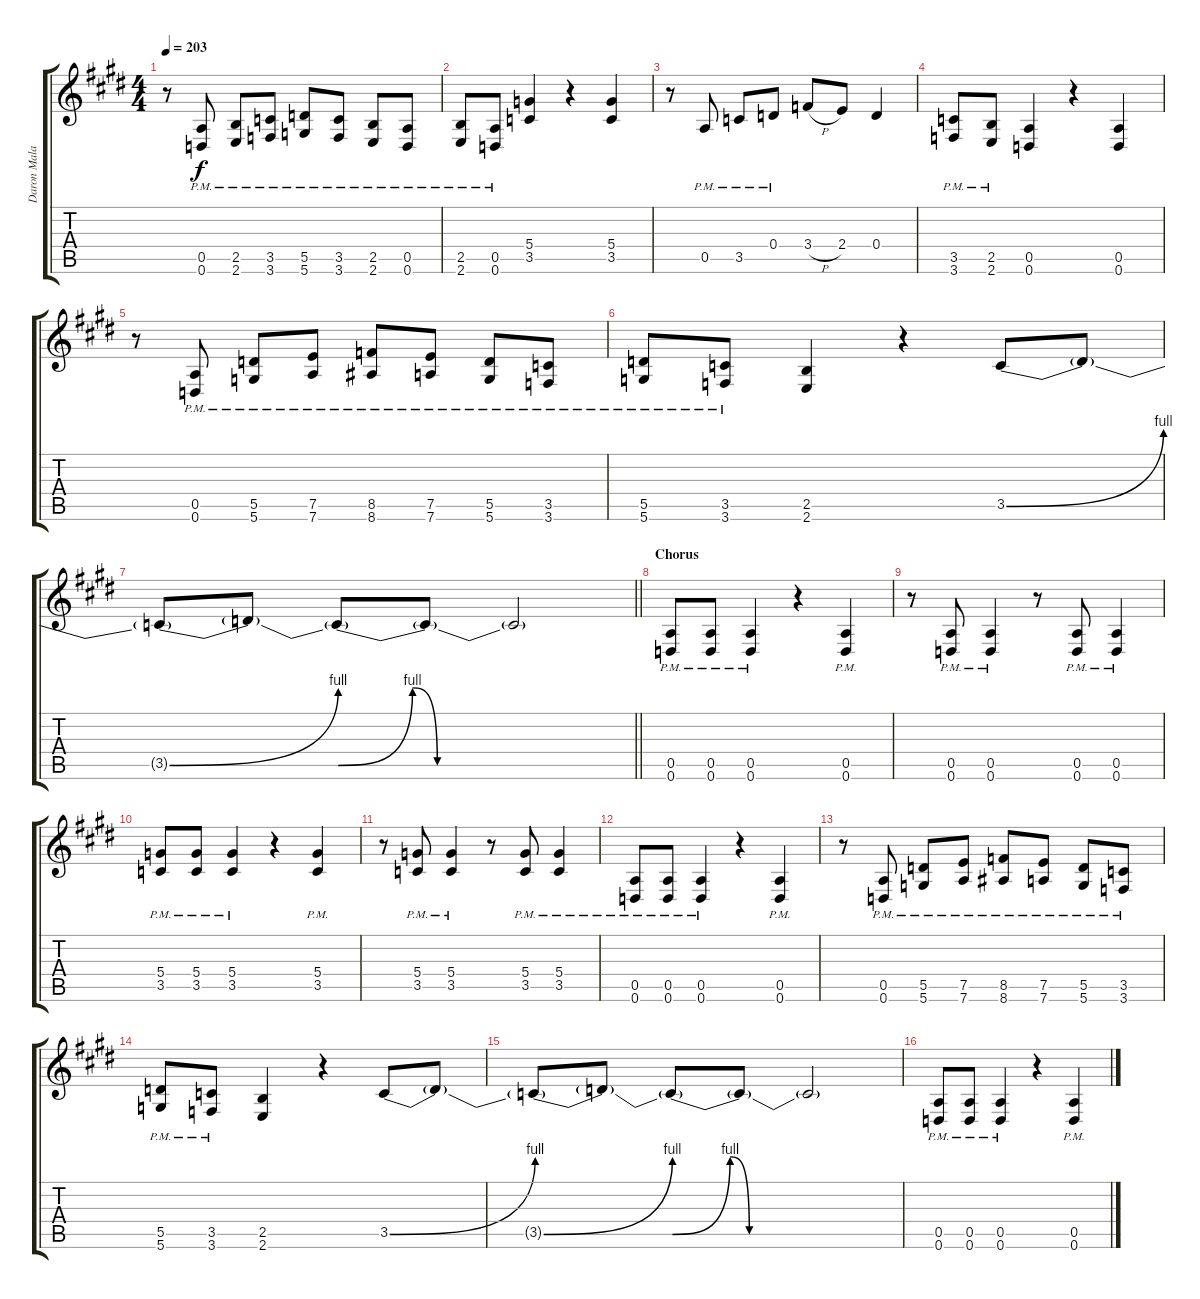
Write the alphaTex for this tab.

\track ("Daron Malakian [Guitar 2]" "Daron Mala") {instrument distortionguitar}
\staff {score tabs}
\tuning (E4 B3 G3 D3 A2 D2) {hide}
\ts (4 4)
\tempo 203
\clef g2
\ks c#minor
r.8{dy f} (0.5{pm} 0.6{pm}).8 (2.5{pm} 2.6{pm}).8 (3.5{pm} 3.6{pm}).8 (5.5{pm} 5.6{pm}).8 (3.5{pm} 3.6{pm}).8 (2.5{pm} 2.6{pm}).8 (0.5{pm} 0.6{pm}).8 |
(2.5{pm} 2.6{pm}).8 (0.5{pm} 0.6{pm}).8 (5.4 3.5).4 r.4 (5.4 3.5).4 |
r.8 0.5{pm}.8 3.5{pm}.8 0.4{pm}.8 3.4{h}.8 2.4.8 0.4.4 |
(3.5{pm} 3.6{pm}).8 (2.5{pm} 2.6{pm}).8 (0.5 0.6).4 r.4 (0.5 0.6).4 |
r.8 (0.5{pm} 0.6{pm}).8 (5.5{pm} 5.6{pm}).8 (7.5{pm} 7.6{pm}).8 (8.5{pm} 8.6{pm}).8 (7.5{pm} 7.6{pm}).8 (5.5{pm} 5.6{pm}).8 (3.5{pm} 3.6{pm}).8 |
(5.5{pm} 5.6{pm}).8 (3.5{pm} 3.6{pm}).8 (2.5 2.6).4 r.4 3.5{be (bend 0 0 60 4)}.8 3.5{t}.8 |
\barLineRight lightlight
3.5{be (bend 0 0 60 4) t}.8 3.5{t}.8 3.5{be (custom 0 0 15 4 20 0 60 0) t}.8 3.5{t}.8 3.5{t}.2 |
\section ("" "Chorus")
(0.5{pm} 0.6{pm}).8 (0.5{pm} 0.6{pm}).8 (0.5{pm} 0.6{pm}).4 r.4 (0.5{pm} 0.6{pm}).4 |
r.8 (0.5{pm} 0.6{pm}).8 (0.5{pm} 0.6{pm}).4 r.8 (0.5{pm} 0.6{pm}).8 (0.5{pm} 0.6{pm}).4 |
(5.4{pm} 3.5{pm}).8 (5.4{pm} 3.5{pm}).8 (5.4{pm} 3.5{pm}).4 r.4 (5.4{pm} 3.5{pm}).4 |
r.8 (5.4{pm} 3.5{pm}).8 (5.4{pm} 3.5{pm}).4 r.8 (5.4{pm} 3.5{pm}).8 (5.4{pm} 3.5{pm}).4 |
(0.5{pm} 0.6{pm}).8 (0.5{pm} 0.6{pm}).8 (0.5{pm} 0.6{pm}).4 r.4 (0.5{pm} 0.6{pm}).4 |
r.8 (0.5{pm} 0.6{pm}).8 (5.5{pm} 5.6{pm}).8 (7.5{pm} 7.6{pm}).8 (8.5{pm} 8.6{pm}).8 (7.5{pm} 7.6{pm}).8 (5.5{pm} 5.6{pm}).8 (3.5{pm} 3.6{pm}).8 |
(5.5{pm} 5.6{pm}).8 (3.5{pm} 3.6{pm}).8 (2.5 2.6).4 r.4 3.5{be (bend 0 0 60 4)}.8 3.5{t}.8 |
3.5{be (bend 0 0 60 4) t}.8 3.5{t}.8 3.5{be (custom 0 0 15 4 20 0 60 0) t}.8 3.5{t}.8 3.5{t}.2 |
(0.5{pm} 0.6{pm}).8 (0.5{pm} 0.6{pm}).8 (0.5{pm} 0.6{pm}).4 r.4 (0.5{pm} 0.6{pm}).4
